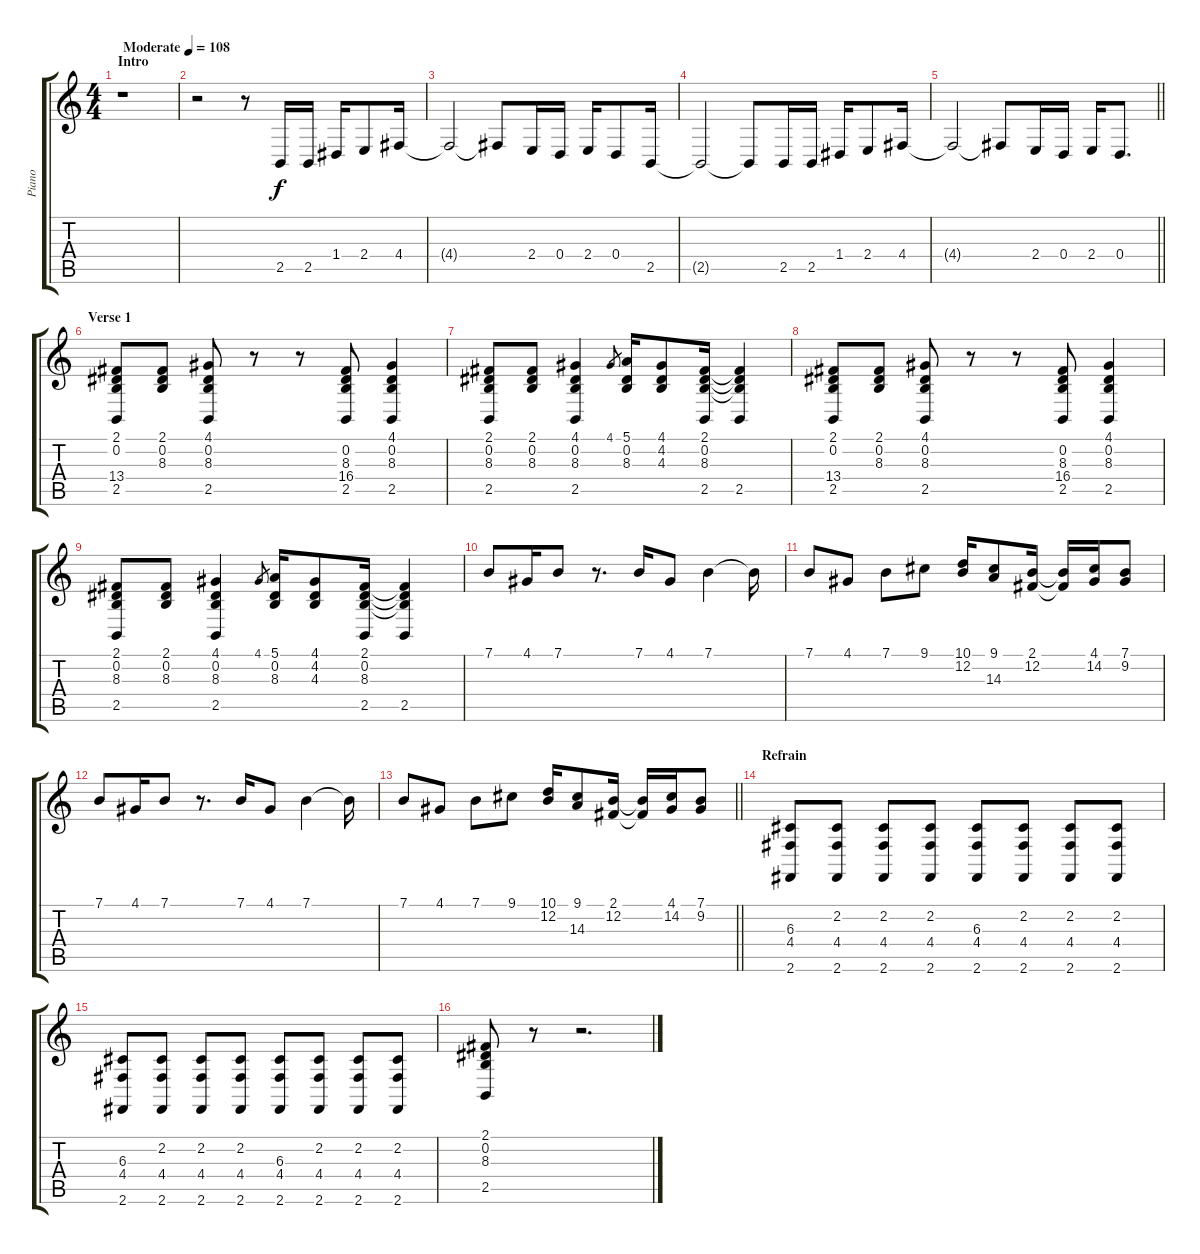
\track ("Piano" "Piano") {instrument acousticgrandpiano}
\staff {score tabs}
\tuning (E4 B3 G3 D3 A2 E2) {hide}
\ts (4 4)
\section ("" "Intro")
\tempo (108 "Moderate")
\clef g2
\ks c
r.1{dy f instrument acousticgrandpiano} |
r.2 r.8 2.5.16 2.5.16 1.4.16 2.4.8 4.4.16 |
4.4{t}.2 4.4{t}.8 2.4.16 0.4.16 2.4.16 0.4.8 2.5.16 |
2.5{t}.2 2.5{t}.8 2.5.16 2.5.16 1.4.16 2.4.8 4.4.16 |
\barLineRight lightlight
4.4{t}.2 4.4{t}.8 2.4.16 0.4.16 2.4.16 0.4.8{d} |
\section ("" "Verse 1")
(2.1 0.2 13.4 2.5).8 (2.1 0.2 8.3).8 (4.1 0.2 8.3 2.5).8 r.8 r.8 (0.2 8.3 16.4 2.5).8 (4.1 0.2 8.3 2.5).4 |
(2.1 0.2 8.3 2.5).8 (2.1 0.2 8.3).8 (4.1 0.2 8.3 2.5).4 4.1.8{gr} (5.1 0.2 8.3).16 (4.1 4.2 4.3).8 (2.1 0.2 8.3 2.5).16 (2.1{t} 0.2{t} 8.3{t} 2.5).4 |
(2.1 0.2 13.4 2.5).8 (2.1 0.2 8.3).8 (4.1 0.2 8.3 2.5).8 r.8 r.8 (0.2 8.3 16.4 2.5).8 (4.1 0.2 8.3 2.5).4 |
(2.1 0.2 8.3 2.5).8 (2.1 0.2 8.3).8 (4.1 0.2 8.3 2.5).4 4.1.8{gr} (5.1 0.2 8.3).16 (4.1 4.2 4.3).8 (2.1 0.2 8.3 2.5).16 (2.1{t} 0.2{t} 8.3{t} 2.5).4 |
7.1.8 4.1.16 7.1.8 r.8{d} 7.1.16 4.1.8 7.1.4 7.1{t}.16 |
7.1.8 4.1.8 7.1.8 9.1.8 (10.1 12.2).16 (9.1 14.3).8 (2.1 12.2).16 (2.1{t} 12.2{t}).16 (4.1 14.2).16 (7.1 9.2).8 |
7.1.8 4.1.16 7.1.8 r.8{d} 7.1.16 4.1.8 7.1.4 7.1{t}.16 |
\barLineRight lightlight
7.1.8 4.1.8 7.1.8 9.1.8 (10.1 12.2).16 (9.1 14.3).8 (2.1 12.2).16 (2.1{t} 12.2{t}).16 (4.1 14.2).16 (7.1 9.2).8 |
\section ("" "Refrain")
(6.3 4.4 2.6).8 (2.2 4.4 2.6).8 (2.2 4.4 2.6).8 (2.2 4.4 2.6).8 (6.3 4.4 2.6).8 (2.2 4.4 2.6).8 (2.2 4.4 2.6).8 (2.2 4.4 2.6).8 |
(6.3 4.4 2.6).8 (2.2 4.4 2.6).8 (2.2 4.4 2.6).8 (2.2 4.4 2.6).8 (6.3 4.4 2.6).8 (2.2 4.4 2.6).8 (2.2 4.4 2.6).8 (2.2 4.4 2.6).8 |
(2.1 0.2 8.3 2.5).8 r.8 r.2{d}
